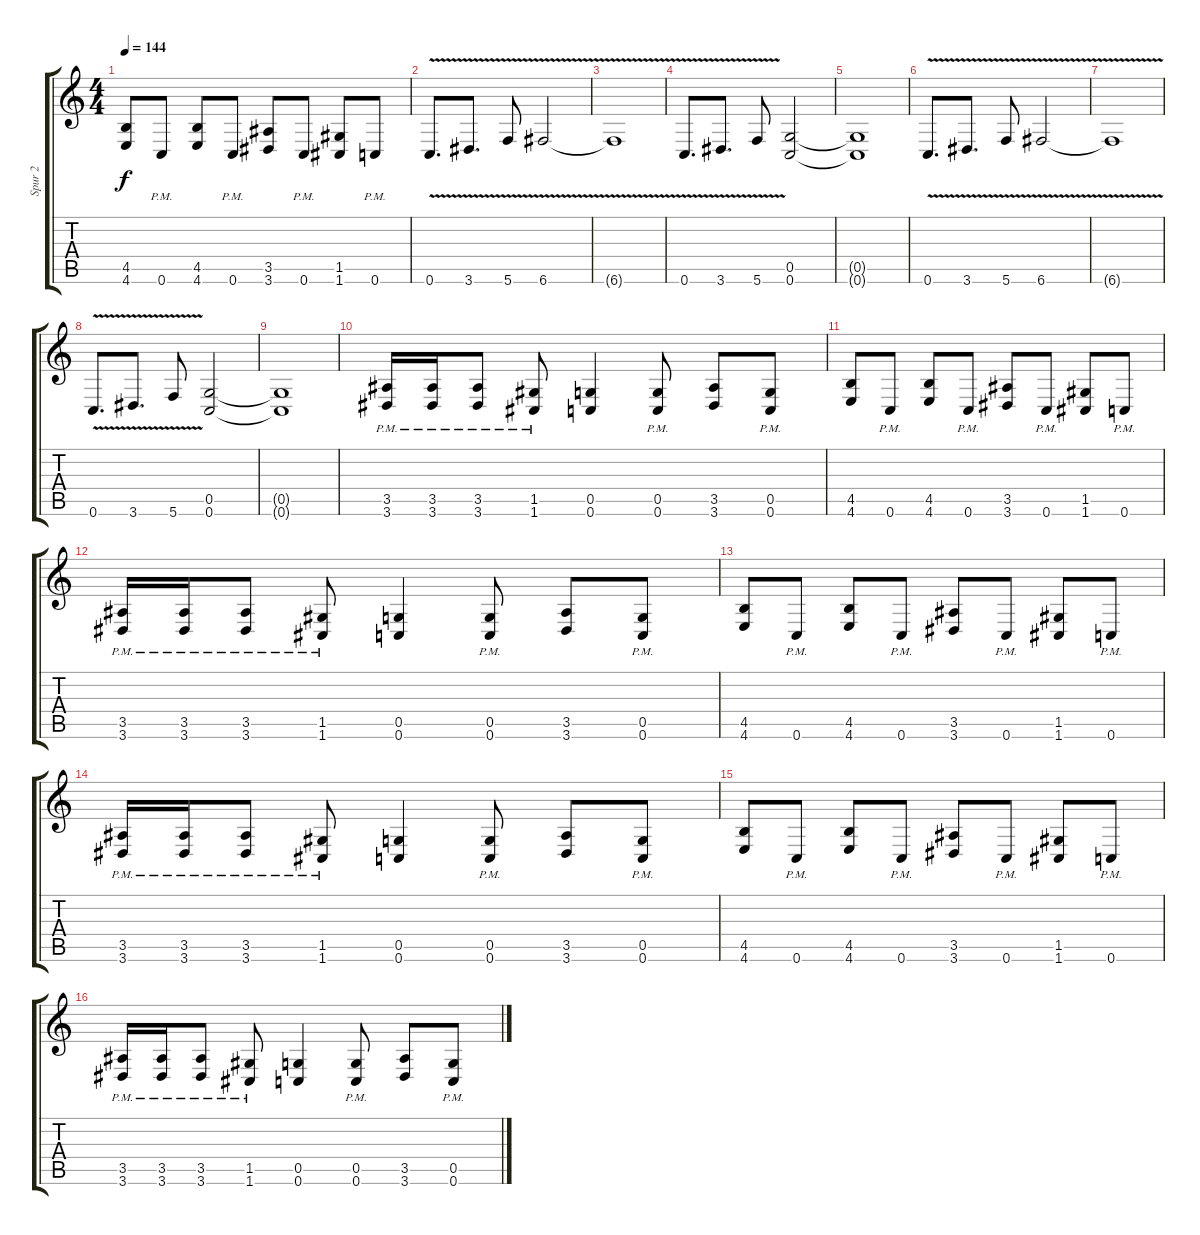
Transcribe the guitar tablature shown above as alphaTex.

\track ("Spur 2" "Spur 2") {instrument distortionguitar}
\staff {score tabs}
\tuning (D4 A3 F3 C3 G2 C2) {hide}
\ts (4 4)
\tempo 144
\clef g2
\ks c
(4.5 4.6).8{dy f} 0.6{pm}.8 (4.5 4.6).8 0.6{pm}.8 (3.5 3.6).8 0.6{pm}.8 (1.5 1.6).8 0.6{pm}.8 |
0.6{v}.8{d} 3.6{v}.8{d} 5.6{v}.8 6.6{v}.2 |
6.6{t}.1 |
0.6{v}.8{d} 3.6{v}.8{d} 5.6{v}.8 (0.5 0.6).2 |
(0.5{t} 0.6{t}).1 |
0.6{v}.8{d} 3.6{v}.8{d} 5.6{v}.8 6.6{v}.2 |
6.6{t}.1 |
0.6{v}.8{d} 3.6{v}.8{d} 5.6{v}.8 (0.5 0.6).2 |
(0.5{t} 0.6{t}).1 |
(3.5{pm} 3.6{pm}).16 (3.5{pm} 3.6{pm}).16 (3.5{pm} 3.6{pm}).8 (1.5{pm} 1.6{pm}).8 (0.5 0.6).4 (0.5{pm} 0.6{pm}).8 (3.5 3.6).8 (0.5{pm} 0.6{pm}).8 |
(4.5 4.6).8 0.6{pm}.8 (4.5 4.6).8 0.6{pm}.8 (3.5 3.6).8 0.6{pm}.8 (1.5 1.6).8 0.6{pm}.8 |
(3.5{pm} 3.6{pm}).16 (3.5{pm} 3.6{pm}).16 (3.5{pm} 3.6{pm}).8 (1.5{pm} 1.6{pm}).8 (0.5 0.6).4 (0.5{pm} 0.6{pm}).8 (3.5 3.6).8 (0.5{pm} 0.6{pm}).8 |
(4.5 4.6).8 0.6{pm}.8 (4.5 4.6).8 0.6{pm}.8 (3.5 3.6).8 0.6{pm}.8 (1.5 1.6).8 0.6{pm}.8 |
(3.5{pm} 3.6{pm}).16 (3.5{pm} 3.6{pm}).16 (3.5{pm} 3.6{pm}).8 (1.5{pm} 1.6{pm}).8 (0.5 0.6).4 (0.5{pm} 0.6{pm}).8 (3.5 3.6).8 (0.5{pm} 0.6{pm}).8 |
(4.5 4.6).8 0.6{pm}.8 (4.5 4.6).8 0.6{pm}.8 (3.5 3.6).8 0.6{pm}.8 (1.5 1.6).8 0.6{pm}.8 |
(3.5{pm} 3.6{pm}).16 (3.5{pm} 3.6{pm}).16 (3.5{pm} 3.6{pm}).8 (1.5{pm} 1.6{pm}).8 (0.5 0.6).4 (0.5{pm} 0.6{pm}).8 (3.5 3.6).8 (0.5{pm} 0.6{pm}).8
